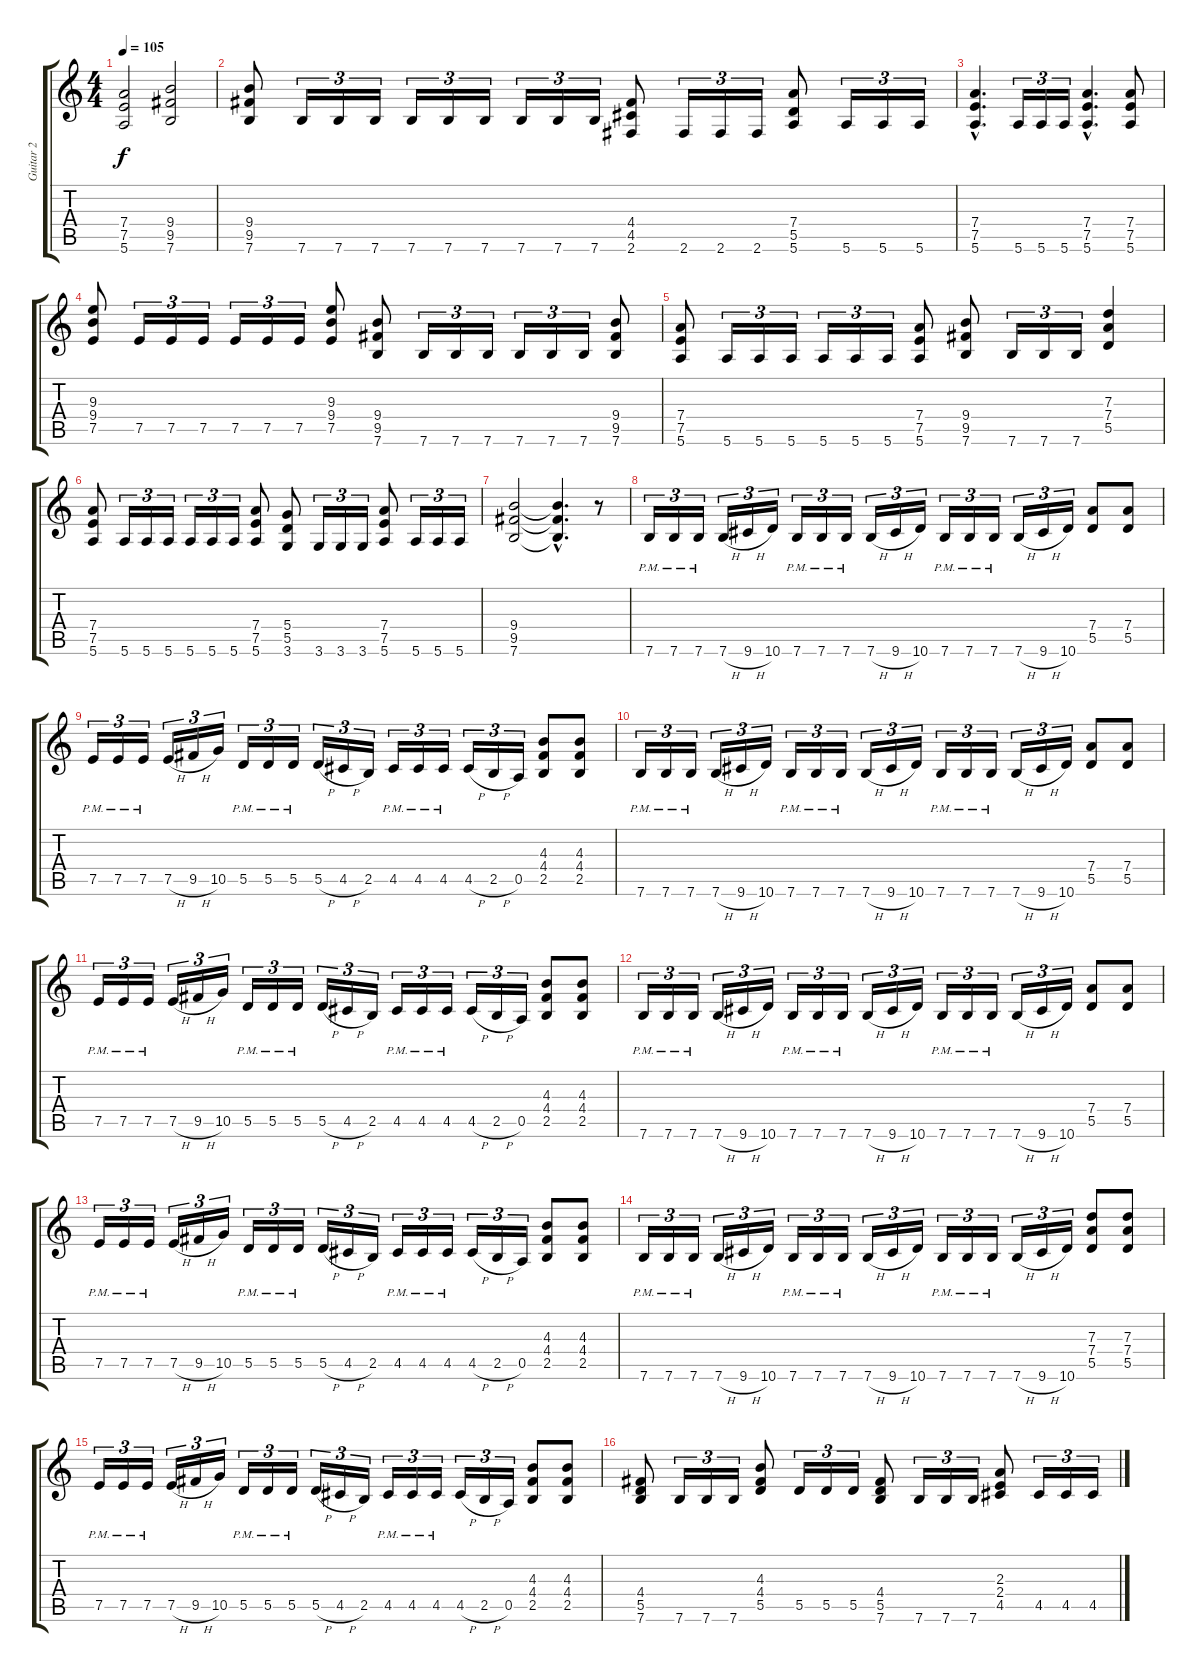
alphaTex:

\track ("Guitar 2" "Guitar 2") {instrument distortionguitar}
\staff {score tabs}
\tuning (E4 B3 G3 D3 A2 E2) {hide}
\ts (4 4)
\tempo 105
\clef g2
\ks c
(7.4 7.5 5.6).2{dy f} (9.4 9.5 7.6).2 |
(9.4 9.5 7.6).8 7.6.16{tu (3 2)} 7.6.16{tu (3 2)} 7.6.16{tu (3 2)} 7.6.16{tu (3 2)} 7.6.16{tu (3 2)} 7.6.16{tu (3 2)} 7.6.16{tu (3 2)} 7.6.16{tu (3 2)} 7.6.16{tu (3 2)} (4.4 4.5 2.6).8 2.6.16{tu (3 2)} 2.6.16{tu (3 2)} 2.6.16{tu (3 2)} (7.4 5.5 5.6).8 5.6.16{tu (3 2)} 5.6.16{tu (3 2)} 5.6.16{tu (3 2)} |
(7.4{hac} 7.5{hac} 5.6{hac}).4{d} 5.6.16{tu (3 2)} 5.6.16{tu (3 2)} 5.6.16{tu (3 2)} (7.4{hac} 7.5{hac} 5.6{hac}).4{d} (7.4 7.5 5.6).8 |
(9.3 9.4 7.5).8 7.5.16{tu (3 2)} 7.5.16{tu (3 2)} 7.5.16{tu (3 2)} 7.5.16{tu (3 2)} 7.5.16{tu (3 2)} 7.5.16{tu (3 2)} (9.3 9.4 7.5).8 (9.4 9.5 7.6).8 7.6.16{tu (3 2)} 7.6.16{tu (3 2)} 7.6.16{tu (3 2)} 7.6.16{tu (3 2)} 7.6.16{tu (3 2)} 7.6.16{tu (3 2)} (9.4 9.5 7.6).8 |
(7.4 7.5 5.6).8 5.6.16{tu (3 2)} 5.6.16{tu (3 2)} 5.6.16{tu (3 2)} 5.6.16{tu (3 2)} 5.6.16{tu (3 2)} 5.6.16{tu (3 2)} (7.4 7.5 5.6).8 (9.4 9.5 7.6).8 7.6.16{tu (3 2)} 7.6.16{tu (3 2)} 7.6.16{tu (3 2)} (7.3 7.4 5.5).4 |
(7.4 7.5 5.6).8 5.6.16{tu (3 2)} 5.6.16{tu (3 2)} 5.6.16{tu (3 2)} 5.6.16{tu (3 2)} 5.6.16{tu (3 2)} 5.6.16{tu (3 2)} (7.4 7.5 5.6).8 (5.4 5.5 3.6).8 3.6.16{tu (3 2)} 3.6.16{tu (3 2)} 3.6.16{tu (3 2)} (7.4 7.5 5.6).8 5.6.16{tu (3 2)} 5.6.16{tu (3 2)} 5.6.16{tu (3 2)} |
(9.4 9.5 7.6).2 (9.4{hac t} 9.5{hac t} 7.6{hac t}).4{d} r.8 |
7.6{pm}.16{tu (3 2)} 7.6{pm}.16{tu (3 2)} 7.6{pm}.16{tu (3 2)} 7.6{h}.16{tu (3 2)} 9.6{h}.16{tu (3 2)} 10.6.16{tu (3 2)} 7.6{pm}.16{tu (3 2)} 7.6{pm}.16{tu (3 2)} 7.6{pm}.16{tu (3 2)} 7.6{h}.16{tu (3 2)} 9.6{h}.16{tu (3 2)} 10.6.16{tu (3 2)} 7.6{pm}.16{tu (3 2)} 7.6{pm}.16{tu (3 2)} 7.6{pm}.16{tu (3 2)} 7.6{h}.16{tu (3 2)} 9.6{h}.16{tu (3 2)} 10.6.16{tu (3 2)} (7.4 5.5).8 (7.4 5.5).8 |
7.5{pm}.16{tu (3 2)} 7.5{pm}.16{tu (3 2)} 7.5{pm}.16{tu (3 2)} 7.5{h}.16{tu (3 2)} 9.5{h}.16{tu (3 2)} 10.5.16{tu (3 2)} 5.5{pm}.16{tu (3 2)} 5.5{pm}.16{tu (3 2)} 5.5{pm}.16{tu (3 2)} 5.5{h}.16{tu (3 2)} 4.5{h}.16{tu (3 2)} 2.5.16{tu (3 2)} 4.5{pm}.16{tu (3 2)} 4.5{pm}.16{tu (3 2)} 4.5{pm}.16{tu (3 2)} 4.5{h}.16{tu (3 2)} 2.5{h}.16{tu (3 2)} 0.5.16{tu (3 2)} (4.3 4.4 2.5).8 (4.3 4.4 2.5).8 |
7.6{pm}.16{tu (3 2)} 7.6{pm}.16{tu (3 2)} 7.6{pm}.16{tu (3 2)} 7.6{h}.16{tu (3 2)} 9.6{h}.16{tu (3 2)} 10.6.16{tu (3 2)} 7.6{pm}.16{tu (3 2)} 7.6{pm}.16{tu (3 2)} 7.6{pm}.16{tu (3 2)} 7.6{h}.16{tu (3 2)} 9.6{h}.16{tu (3 2)} 10.6.16{tu (3 2)} 7.6{pm}.16{tu (3 2)} 7.6{pm}.16{tu (3 2)} 7.6{pm}.16{tu (3 2)} 7.6{h}.16{tu (3 2)} 9.6{h}.16{tu (3 2)} 10.6.16{tu (3 2)} (7.4 5.5).8 (7.4 5.5).8 |
7.5{pm}.16{tu (3 2)} 7.5{pm}.16{tu (3 2)} 7.5{pm}.16{tu (3 2)} 7.5{h}.16{tu (3 2)} 9.5{h}.16{tu (3 2)} 10.5.16{tu (3 2)} 5.5{pm}.16{tu (3 2)} 5.5{pm}.16{tu (3 2)} 5.5{pm}.16{tu (3 2)} 5.5{h}.16{tu (3 2)} 4.5{h}.16{tu (3 2)} 2.5.16{tu (3 2)} 4.5{pm}.16{tu (3 2)} 4.5{pm}.16{tu (3 2)} 4.5{pm}.16{tu (3 2)} 4.5{h}.16{tu (3 2)} 2.5{h}.16{tu (3 2)} 0.5.16{tu (3 2)} (4.3 4.4 2.5).8 (4.3 4.4 2.5).8 |
7.6{pm}.16{tu (3 2)} 7.6{pm}.16{tu (3 2)} 7.6{pm}.16{tu (3 2)} 7.6{h}.16{tu (3 2)} 9.6{h}.16{tu (3 2)} 10.6.16{tu (3 2)} 7.6{pm}.16{tu (3 2)} 7.6{pm}.16{tu (3 2)} 7.6{pm}.16{tu (3 2)} 7.6{h}.16{tu (3 2)} 9.6{h}.16{tu (3 2)} 10.6.16{tu (3 2)} 7.6{pm}.16{tu (3 2)} 7.6{pm}.16{tu (3 2)} 7.6{pm}.16{tu (3 2)} 7.6{h}.16{tu (3 2)} 9.6{h}.16{tu (3 2)} 10.6.16{tu (3 2)} (7.4 5.5).8 (7.4 5.5).8 |
7.5{pm}.16{tu (3 2)} 7.5{pm}.16{tu (3 2)} 7.5{pm}.16{tu (3 2)} 7.5{h}.16{tu (3 2)} 9.5{h}.16{tu (3 2)} 10.5.16{tu (3 2)} 5.5{pm}.16{tu (3 2)} 5.5{pm}.16{tu (3 2)} 5.5{pm}.16{tu (3 2)} 5.5{h}.16{tu (3 2)} 4.5{h}.16{tu (3 2)} 2.5.16{tu (3 2)} 4.5{pm}.16{tu (3 2)} 4.5{pm}.16{tu (3 2)} 4.5{pm}.16{tu (3 2)} 4.5{h}.16{tu (3 2)} 2.5{h}.16{tu (3 2)} 0.5.16{tu (3 2)} (4.3 4.4 2.5).8 (4.3 4.4 2.5).8 |
7.6{pm}.16{tu (3 2)} 7.6{pm}.16{tu (3 2)} 7.6{pm}.16{tu (3 2)} 7.6{h}.16{tu (3 2)} 9.6{h}.16{tu (3 2)} 10.6.16{tu (3 2)} 7.6{pm}.16{tu (3 2)} 7.6{pm}.16{tu (3 2)} 7.6{pm}.16{tu (3 2)} 7.6{h}.16{tu (3 2)} 9.6{h}.16{tu (3 2)} 10.6.16{tu (3 2)} 7.6{pm}.16{tu (3 2)} 7.6{pm}.16{tu (3 2)} 7.6{pm}.16{tu (3 2)} 7.6{h}.16{tu (3 2)} 9.6{h}.16{tu (3 2)} 10.6.16{tu (3 2)} (7.3 7.4 5.5).8 (7.3 7.4 5.5).8 |
7.5{pm}.16{tu (3 2)} 7.5{pm}.16{tu (3 2)} 7.5{pm}.16{tu (3 2)} 7.5{h}.16{tu (3 2)} 9.5{h}.16{tu (3 2)} 10.5.16{tu (3 2)} 5.5{pm}.16{tu (3 2)} 5.5{pm}.16{tu (3 2)} 5.5{pm}.16{tu (3 2)} 5.5{h}.16{tu (3 2)} 4.5{h}.16{tu (3 2)} 2.5.16{tu (3 2)} 4.5{pm}.16{tu (3 2)} 4.5{pm}.16{tu (3 2)} 4.5{pm}.16{tu (3 2)} 4.5{h}.16{tu (3 2)} 2.5{h}.16{tu (3 2)} 0.5.16{tu (3 2)} (4.3 4.4 2.5).8 (4.3 4.4 2.5).8 |
(4.4 5.5 7.6).8 7.6.16{tu (3 2)} 7.6.16{tu (3 2)} 7.6.16{tu (3 2)} (4.3 4.4 5.5).8 5.5.16{tu (3 2)} 5.5.16{tu (3 2)} 5.5.16{tu (3 2)} (4.4 5.5 7.6).8 7.6.16{tu (3 2)} 7.6.16{tu (3 2)} 7.6.16{tu (3 2)} (2.3 2.4 4.5).8 4.5.16{tu (3 2)} 4.5.16{tu (3 2)} 4.5.16{tu (3 2)}
